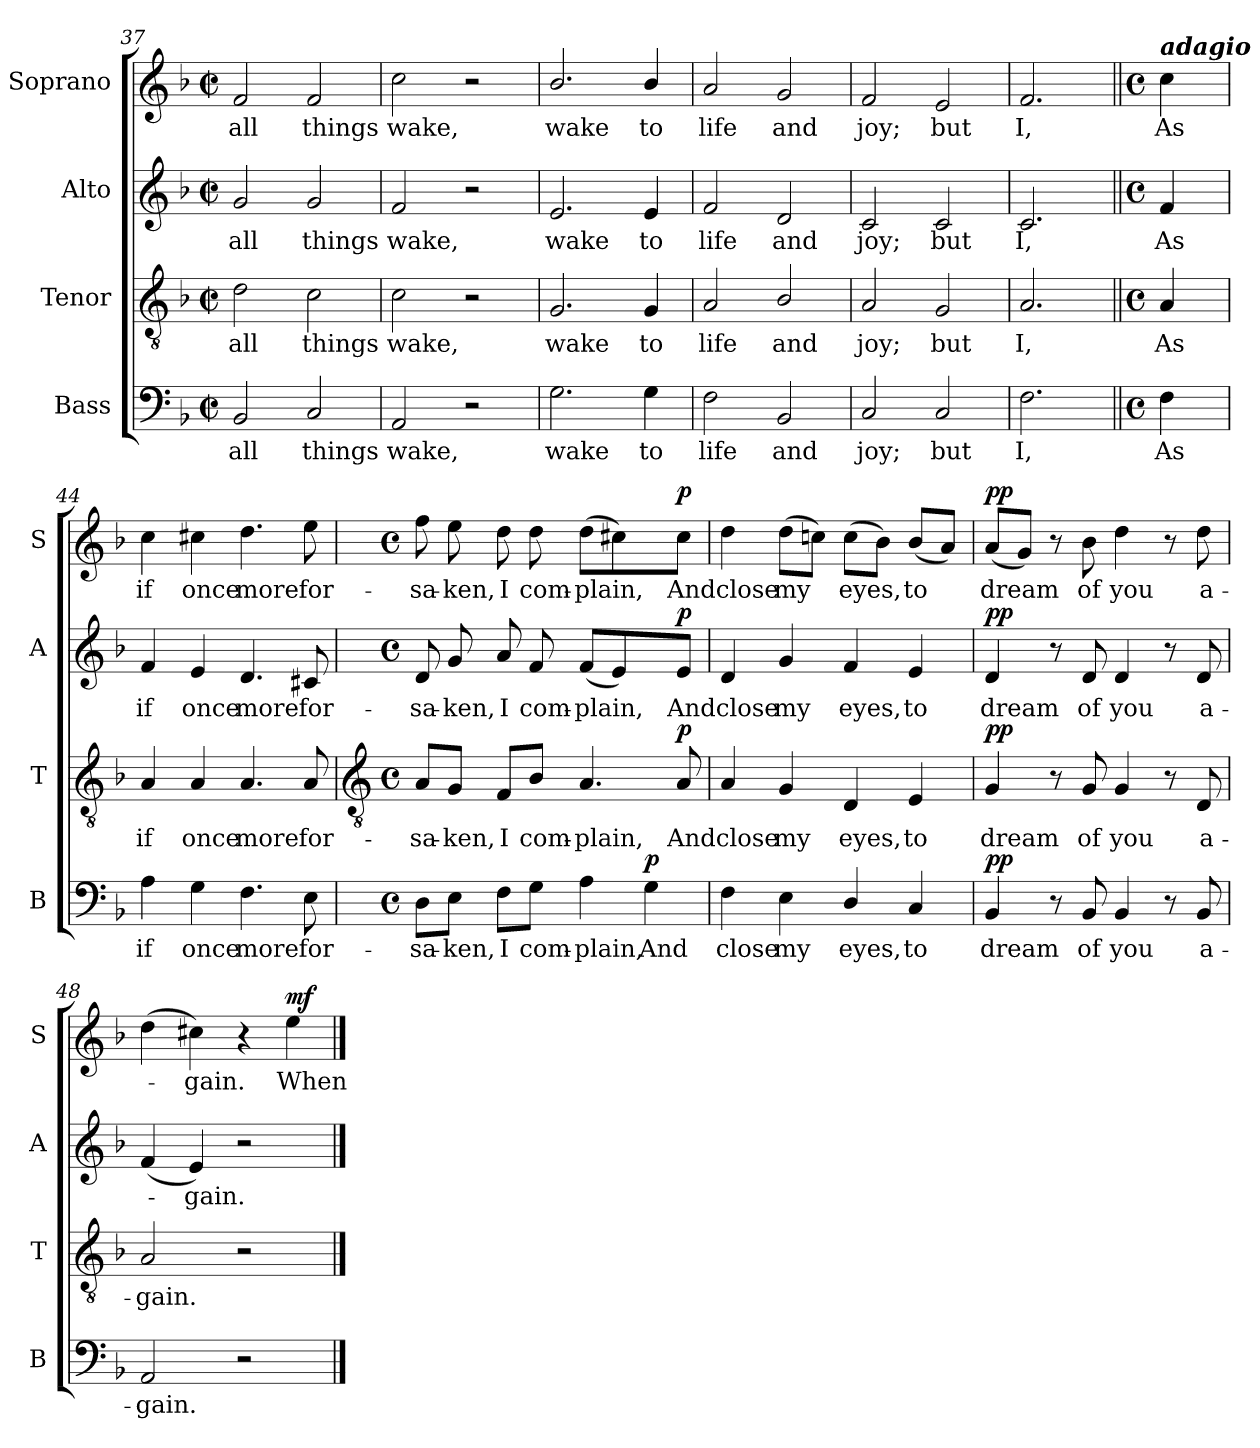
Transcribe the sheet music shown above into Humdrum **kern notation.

**kern	**text	**dynam	**kern	**text	**dynam	**kern	**text	**dynam	**kern	**text	**dynam
*part4	*part4	*part4	*part3	*part3	*part3	*part2	*part2	*part2	*part1	*part1	*part1
*staff4	*staff4	*staff4	*staff3	*staff3	*staff3	*staff2	*staff2	*staff2	*staff1	*staff1	*staff1
*I"Bass	*	*	*I"Tenor	*	*	*I"Alto	*	*	*I"Soprano	*	*
*I'B	*	*	*I'T	*	*	*I'A	*	*	*I'S	*	*
!!LO:LB:g=z
*clefF4	*	*	*clefGv2	*	*	*clefG2	*	*	*clefG2	*	*
*k[b-]	*	*	*k[b-]	*	*	*k[b-]	*	*	*k[b-]	*	*
*F:	*	*	*F:	*	*	*F:	*	*	*F:	*	*
*M2/2	*	*	*M2/2	*	*	*M2/2	*	*	*M2/2	*	*
*met(c|)	*	*	*met(c|)	*	*	*met(c|)	*	*	*met(c|)	*	*
=37	=37	=37	=37	=37	=37	=37	=37	=37	=37	=37	=37
!	!LO:LY:b	!	!	!LO:LY:b	!	!	!LO:LY:b	!	!	!LO:LY:b	!
2BB-	all	.	2d	all	.	2g	all	.	2f	all	.
!	!LO:LY:b	!	!	!LO:LY:b	!	!	!LO:LY:b	!	!	!LO:LY:b	!
2C	things	.	2c	things	.	2g	things	.	2f	things	.
=38	=38	=38	=38	=38	=38	=38	=38	=38	=38	=38	=38
!	!LO:LY:b	!	!	!LO:LY:b	!	!	!LO:LY:b	!	!	!LO:LY:b	!
2AA	wake,	.	2c	wake,	.	2f	wake,	.	2cc	wake,	.
2r	.	.	2r	.	.	2r	.	.	2r	.	.
=39	=39	=39	=39	=39	=39	=39	=39	=39	=39	=39	=39
!	!LO:LY:b	!	!	!LO:LY:b	!	!	!LO:LY:b	!	!	!LO:LY:b	!
2.G	wake	.	2.G	wake	.	2.e	wake	.	2.b-/	wake	.
!	!LO:LY:b	!	!	!LO:LY:b	!	!	!LO:LY:b	!	!	!LO:LY:b	!
4G	to	.	4G	to	.	4e	to	.	4b-/	to	.
=40	=40	=40	=40	=40	=40	=40	=40	=40	=40	=40	=40
!	!LO:LY:b	!	!	!LO:LY:b	!	!	!LO:LY:b	!	!	!LO:LY:b	!
2F	life	.	2A	life	.	2f	life	.	2a	life	.
!	!LO:LY:b	!	!	!LO:LY:b	!	!	!LO:LY:b	!	!	!LO:LY:b	!
2BB-	and	.	2B-/	and	.	2d	and	.	2g	and	.
=41	=41	=41	=41	=41	=41	=41	=41	=41	=41	=41	=41
!	!LO:LY:b	!	!	!LO:LY:b	!	!	!LO:LY:b	!	!	!LO:LY:b	!
2C	joy;	.	2A	joy;	.	2c	joy;	.	2f	joy;	.
!	!LO:LY:b	!	!	!LO:LY:b	!	!	!LO:LY:b	!	!	!LO:LY:b	!
2C	but	.	2G	but	.	2c	but	.	2e	but	.
=42	=42	=42	=42	=42	=42	=42	=42	=42	=42	=42	=42
!	!LO:LY:b	!	!	!LO:LY:b	!	!	!LO:LY:b	!	!	!LO:LY:b	!
2.F	I,	.	2.A	I,	.	2.c	I,	.	2.f	I,	.
=43||	=43||	=43||	=43||	=43||	=43||	=43||	=43||	=43||	=43||	=43||	=43||
*M4/4	*	*	*M4/4	*	*	*M4/4	*	*	*M4/4	*	*
*met(c)	*	*	*met(c)	*	*	*met(c)	*	*	*met(c)	*	*
!	!	!	!	!	!	!	!	!	!LO:TX:a:Bi:t=adagio	!	!
!	!LO:LY:b	!	!	!LO:LY:b	!	!	!LO:LY:b	!	!	!LO:LY:b	!
4F	As	.	4A	As	.	4f	As	.	4cc	As	.
=44	=44	=44	=44	=44	=44	=44	=44	=44	=44	=44	=44
!	!LO:LY:b	!	!	!LO:LY:b	!	!	!LO:LY:b	!	!	!LO:LY:b	!
4A	if	.	4A	if	.	4f	if	.	4cc	if	.
!	!LO:LY:b	!	!	!LO:LY:b	!	!	!LO:LY:b	!	!	!LO:LY:b	!
4G	once	.	4A	once	.	4e	once	.	4cc#X	once	.
!	!LO:LY:b	!	!	!LO:LY:b	!	!	!LO:LY:b	!	!	!LO:LY:b	!
4.F	more	.	4.A	more	.	4.d	more	.	4.dd	more	.
!	!LO:LY:b	!	!	!LO:LY:b	!	!	!LO:LY:b	!	!	!LO:LY:b	!
8E	for-	.	8A	for-	.	8c#X	for-	.	8ee	for-	.
!!LO:LB:g=z
=45	=45	=45	=45	=45	=45	=45	=45	=45	=45	=45	=45
*	*	*	*clefGv2	*	*	*	*	*	*	*	*
*M4/4	*	*	*M4/4	*	*	*M4/4	*	*	*M4/4	*	*
*met(c)	*	*	*met(c)	*	*	*met(c)	*	*	*met(c)	*	*
!	!LO:LY:b	!	!	!LO:LY:b	!	!	!LO:LY:b	!	!	!LO:LY:b	!
8D\L	-sa-	.	8A/L	-sa-	.	8d	-sa-	.	8ff	-sa-	.
!	!LO:LY:b	!	!	!LO:LY:b	!	!	!LO:LY:b	!	!	!LO:LY:b	!
8E\J	-ken,	.	8G/J	-ken,	.	8g	-ken,	.	8ee	-ken,	.
!	!LO:LY:b	!	!	!LO:LY:b	!	!	!LO:LY:b	!	!	!LO:LY:b	!
8F\L	I	.	8F/L	I	.	8a	I	.	8dd	I	.
!	!LO:LY:b	!	!	!LO:LY:b	!	!	!LO:LY:b	!	!	!LO:LY:b	!
8G\J	com-	.	8B-/J	com-	.	8f	com-	.	8dd	com-	.
!	!LO:LY:b	!	!	!LO:LY:b	!	!	!LO:LY:b	!	!	!LO:LY:b	!
4A	-plain,	.	4.A	-plain,	.	(<8fL	-plain,	.	(>8dd\L	-plain,	.
.	.	.	.	.	.	4e)	.	.	4cc#X)	.	.
!	!LO:LY:b	!LO:DY:b	!	!	!	!	!	!	!	!	!
4G	And	p	.	.	.	.	.	.	.	.	.
!	!	!	!	!LO:LY:b	!LO:DY:b	!	!LO:LY:b	!LO:DY:b	!	!LO:LY:b	!LO:DY:b
.	.	.	8A	And	p	8eJ	And	p	8cc#J	And	p
=46	=46	=46	=46	=46	=46	=46	=46	=46	=46	=46	=46
!	!LO:LY:b	!	!	!LO:LY:b	!	!	!LO:LY:b	!	!	!LO:LY:b	!
4F	close	.	4A	close	.	4d	close	.	4dd	close	.
!	!LO:LY:b	!	!	!LO:LY:b	!	!	!LO:LY:b	!	!	!LO:LY:b	!
4E	my	.	4G	my	.	4g	my	.	(>8ddL	my	.
.	.	.	.	.	.	.	.	.	8ccnJ)	.	.
!	!LO:LY:b	!	!	!LO:LY:b	!	!	!LO:LY:b	!	!	!LO:LY:b	!
4D/	eyes,	.	4D	eyes,	.	4f	eyes,	.	(>8ccL	eyes,	.
.	.	.	.	.	.	.	.	.	8b-J)	.	.
!	!LO:LY:b	!	!	!LO:LY:b	!	!	!LO:LY:b	!	!	!LO:LY:b	!
4C	to	.	4E	to	.	4e	to	.	(<8b-L	to	.
.	.	.	.	.	.	.	.	.	8aJ)	.	.
=47	=47	=47	=47	=47	=47	=47	=47	=47	=47	=47	=47
!	!LO:LY:b	!LO:DY:b	!	!LO:LY:b	!LO:DY:b	!	!LO:LY:b	!LO:DY:b	!	!LO:LY:b	!LO:DY:b
4BB-	dream	pp	4G	dream	pp	4d	dream	pp	(<8aL	dream	pp
.	.	.	.	.	.	.	.	.	8gJ)	.	.
8r	.	.	8r	.	.	8r	.	.	8r	.	.
!	!LO:LY:b	!	!	!LO:LY:b	!	!	!LO:LY:b	!	!	!LO:LY:b	!
8BB-	of	.	8G	of	.	8d	of	.	8b-	of	.
!	!LO:LY:b	!	!	!LO:LY:b	!	!	!LO:LY:b	!	!	!LO:LY:b	!
4BB-	you	.	4G	you	.	4d	you	.	4dd	you	.
8r	.	.	8r	.	.	8r	.	.	8r	.	.
!	!LO:LY:b	!	!	!LO:LY:b	!	!	!LO:LY:b	!	!	!LO:LY:b	!
8BB-	a-	.	8D	a-	.	8dL	a-	.	8ddL	a-	.
=48	=48	=48	=48	=48	=48	=48	=48	=48	=48	=48	=48
!	!LO:LY:b	!	!	!LO:LY:b	!	!	!	!	!	!	!
2AA	-gain.	.	2A	-gain.	.	(<4f	.	.	(>4dd\	.	.
!	!	!	!	!	!	!	!LO:LY:b	!	!	!LO:LY:b	!
.	.	.	.	.	.	4e)	-gain.	.	4cc#X)	-gain.	.
2r	.	.	2r	.	.	2r	.	.	4r	.	.
!	!	!	!	!	!	!	!	!	!	!LO:LY:b	!LO:DY:b
.	.	.	.	.	.	.	.	.	4ee	When	mf
==	==	==	==	==	==	==	==	==	==	==	==
*-	*-	*-	*-	*-	*-	*-	*-	*-	*-	*-	*-
